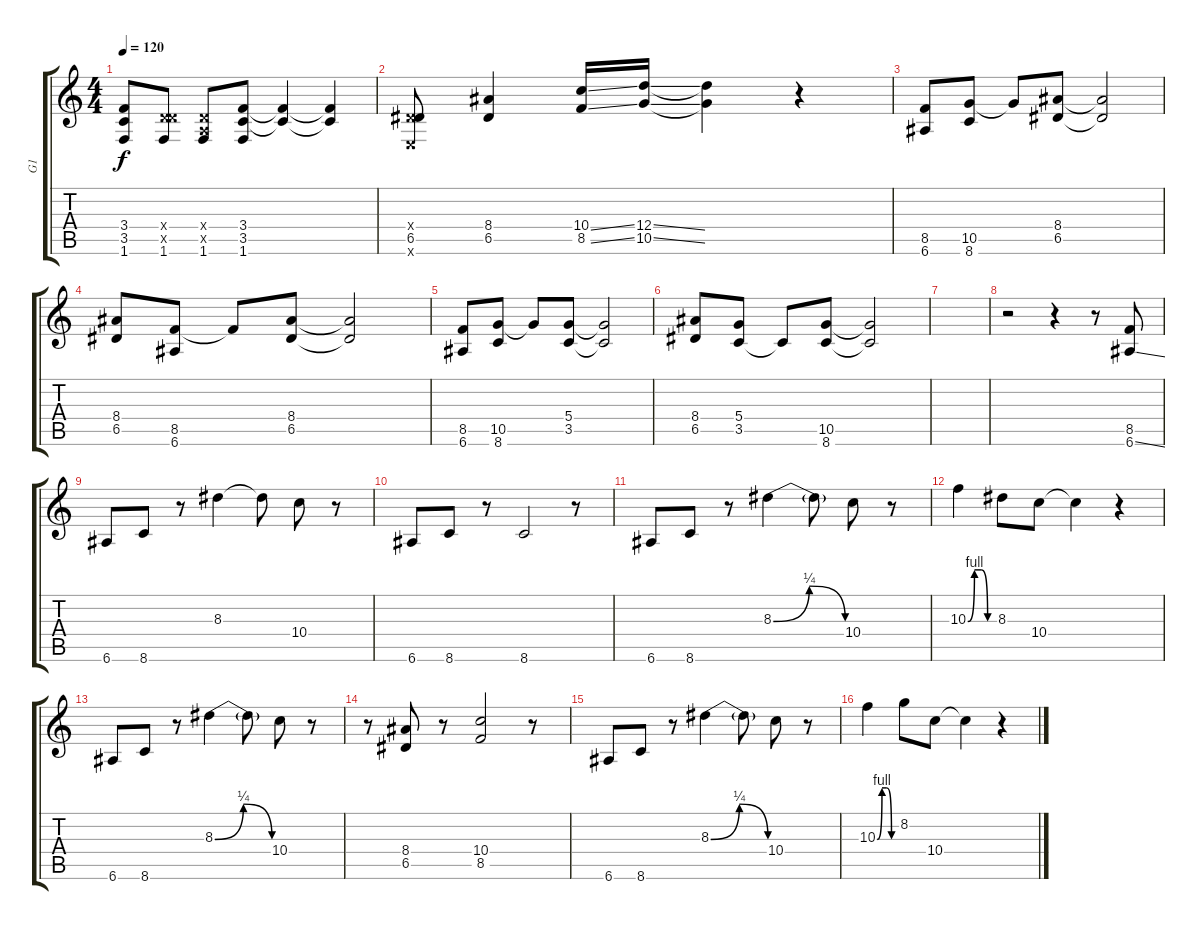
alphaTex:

\track ("G1" "G1") {instrument overdrivenguitar}
\staff {score tabs}
\tuning (E4 B3 G3 D3 A2 E2) {hide}
\ts (4 4)
\tempo 120
\clef g2
\ks c
(3.4 3.5 1.6).8{dy f} (0.4{x} 5.5{x} 1.6).8 (0.4{x} 0.5{x} 1.6).8 (3.4 3.5 1.6).8 (3.4{t} 3.5{t}).4 (3.4{t} 3.5{t}).4 |
(0.4{x} 6.5 0.6{x}).8 (8.4 6.5).4 (10.4{ss} 8.5{ss}).16 (12.4{ss} 10.5{ss}).16 (12.4{t} 10.5{t}).4 r.4 |
(8.5 6.6).8 (10.5 8.6).8 10.5{t}.8 (8.4 6.5).8 (8.4{t} 6.5{t}).2 |
(8.4 6.5).8 (8.5 6.6).8 8.5{t}.8 (8.4 6.5).8 (8.4{t} 6.5{t}).2 |
(8.5 6.6).8 (10.5 8.6).8 10.5{t}.8 (5.4 3.5).8 (5.4{t} 3.5{t}).2 |
(8.4 6.5).8 (5.4 3.5).8 3.5{t}.8 (10.5 8.6).8 (10.5{t} 8.6{t}).2 |
|
r.2{volume 10} r.4 r.8 (8.5 6.6{ss}).8 |
6.6.8 8.6.8 r.8 8.3.4 8.3{t}.8 10.4.8 r.8 |
6.6.8 8.6.8 r.8 8.6.2 r.8 |
6.6.8 8.6.8 r.8 8.3{be (bendrelease 0 0 45 1 45 1 60 0)}.4 8.3{t}.8 10.4.8 r.8 |
10.3{be (custom 0 0 15 4 30 4 45 0 60 0)}.4 8.3.8 10.4.8 10.4{t}.4 r.4 |
6.6.8 8.6.8 r.8 8.3{be (bendrelease 0 0 45 1 45 1 60 0)}.4 8.3{t}.8 10.4.8 r.8 |
r.8 (8.4 6.5).8 r.8 (10.4 8.5).2 r.8 |
6.6.8 8.6.8 r.8 8.3{be (bendrelease 0 0 45 1 45 1 60 0)}.4 8.3{t}.8 10.4.8 r.8 |
10.3{be (custom 0 0 15 4 30 4 45 0 60 0)}.4 8.2.8 10.4.8 10.4{t}.4 r.4
